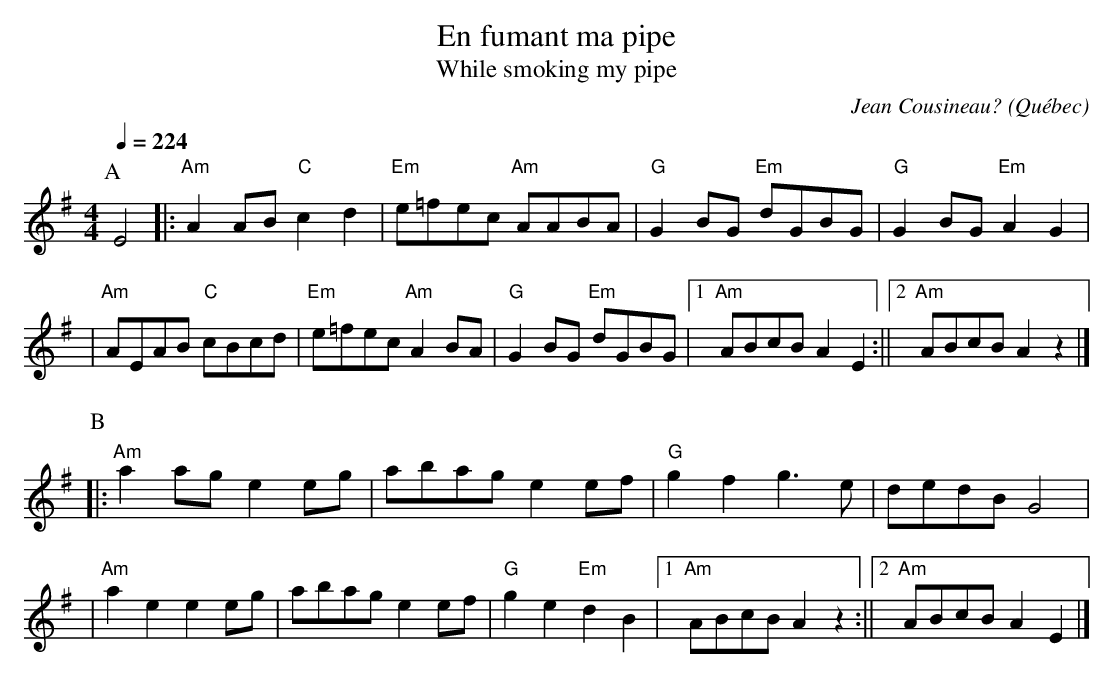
X:1
T:En fumant ma pipe
T:While smoking my pipe
C:Jean Cousineau?
O:Québec
M:4/4
L:1/8
Q:1/4=224
K:Ador
P:A
E4 \
|: "Am" A2 AB "C" c2d2 | "Em" e=fec "Am" AABA | "G" G2BG "Em" dGBG | "G" G2BG "Em" A2G2 |
| "Am" AEAB "C" cBcd | "Em" e=fec "Am" A2BA | "G" G2BG "Em" dGBG |1 "Am" ABcB A2 E2 :||2 "Am" ABcB A2 z2 |]
P:B
|: "Am" a2ag e2eg | abag e2ef | "G" g2f2 g3e | dedB G4 |
| "Am" a2e2 e2eg | abag e2ef | "G" g2e2 "Em" d2B2 |1 "Am" ABcB A2 z2:||2 "Am" ABcB A2 E2 |]
